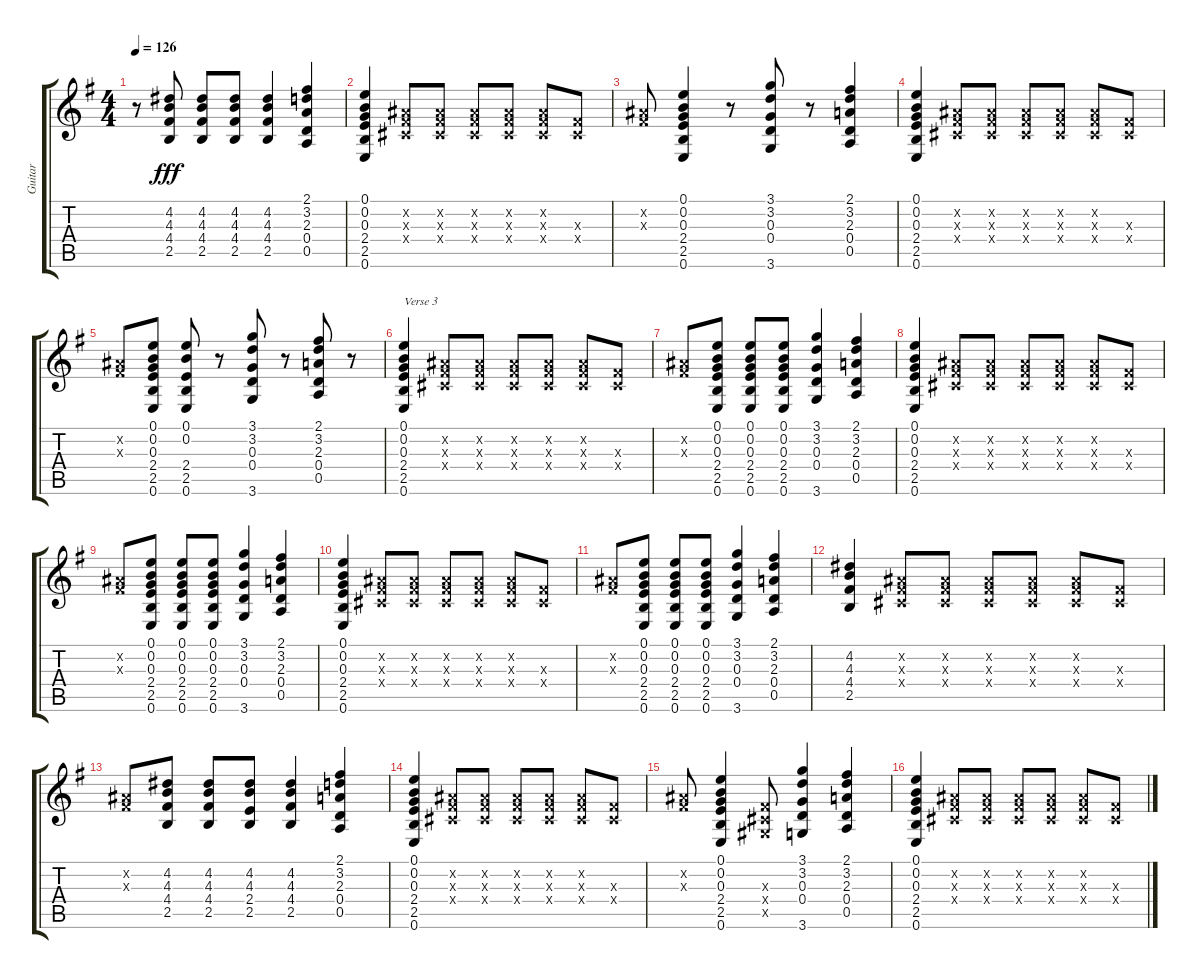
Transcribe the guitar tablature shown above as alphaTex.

\track ("Guitar" "Guitar") {instrument distortionguitar}
\staff {score tabs}
\tuning (E4 B3 G3 D3 A2 E2) {hide}
\ts (4 4)
\tempo 126
\clef g2
\ks g
r.8{dy fff} (4.2 4.3 4.4 2.5).8 (4.2 4.3 4.4 2.5).8 (4.2 4.3 4.4 2.5).8 (4.2 4.3 4.4 2.5).4 (2.1 3.2 2.3 0.4 0.5).4 |
(0.1 0.2 0.3 2.4 2.5 0.6).4 (-1.2{x} -1.3{x} -1.4{x}).8 (-1.2{x} -1.3{x} -1.4{x}).8 (-1.2{x} -1.3{x} -1.4{x}).8 (-1.2{x} -1.3{x} -1.4{x}).8 (-1.2{x} -1.3{x} -1.4{x}).8 (-1.3{x} -1.4{x}).8 |
(-1.2{x} -1.3{x}).8 (0.1 0.2 0.3 2.4 2.5 0.6).4 r.8 (3.1 3.2 0.3 0.4 3.6).8 r.8 (2.1 3.2 2.3 0.4 0.5).4 |
(0.1 0.2 0.3 2.4 2.5 0.6).4 (-1.2{x} -1.3{x} -1.4{x}).8 (-1.2{x} -1.3{x} -1.4{x}).8 (-1.2{x} -1.3{x} -1.4{x}).8 (-1.2{x} -1.3{x} -1.4{x}).8 (-1.2{x} -1.3{x} -1.4{x}).8 (-1.3{x} -1.4{x}).8 |
(-1.2{x} -1.3{x}).8 (0.1 0.2 0.3 2.4 2.5 0.6).8 (0.1 0.2 2.4 2.5 0.6).8 r.8 (3.1 3.2 0.3 0.4 3.6).8 r.8 (2.1 3.2 2.3 0.4 0.5).8 r.8 |
(0.1 0.2 0.3 2.4 2.5 0.6).4{txt "Verse 3"} (-1.2{x} -1.3{x} -1.4{x}).8 (-1.2{x} -1.3{x} -1.4{x}).8 (-1.2{x} -1.3{x} -1.4{x}).8 (-1.2{x} -1.3{x} -1.4{x}).8 (-1.2{x} -1.3{x} -1.4{x}).8 (-1.3{x} -1.4{x}).8 |
(-1.2{x} -1.3{x}).8 (0.1 0.2 0.3 2.4 2.5 0.6).8 (0.1 0.2 0.3 2.4 2.5 0.6).8 (0.1 0.2 0.3 2.4 2.5 0.6).8 (3.1 3.2 0.3 0.4 3.6).4 (2.1 3.2 2.3 0.4 0.5).4 |
(0.1 0.2 0.3 2.4 2.5 0.6).4 (-1.2{x} -1.3{x} -1.4{x}).8 (-1.2{x} -1.3{x} -1.4{x}).8 (-1.2{x} -1.3{x} -1.4{x}).8 (-1.2{x} -1.3{x} -1.4{x}).8 (-1.2{x} -1.3{x} -1.4{x}).8 (-1.3{x} -1.4{x}).8 |
(-1.2{x} -1.3{x}).8 (0.1 0.2 0.3 2.4 2.5 0.6).8 (0.1 0.2 0.3 2.4 2.5 0.6).8 (0.1 0.2 0.3 2.4 2.5 0.6).8 (3.1 3.2 0.3 0.4 3.6).4 (2.1 3.2 2.3 0.4 0.5).4 |
(0.1 0.2 0.3 2.4 2.5 0.6).4 (-1.2{x} -1.3{x} -1.4{x}).8 (-1.2{x} -1.3{x} -1.4{x}).8 (-1.2{x} -1.3{x} -1.4{x}).8 (-1.2{x} -1.3{x} -1.4{x}).8 (-1.2{x} -1.3{x} -1.4{x}).8 (-1.3{x} -1.4{x}).8 |
(-1.2{x} -1.3{x}).8 (0.1 0.2 0.3 2.4 2.5 0.6).8 (0.1 0.2 0.3 2.4 2.5 0.6).8 (0.1 0.2 0.3 2.4 2.5 0.6).8 (3.1 3.2 0.3 0.4 3.6).4 (2.1 3.2 2.3 0.4 0.5).4 |
(4.2 4.3 4.4 2.5).4 (-1.2{x} -1.3{x} -1.4{x}).8 (-1.2{x} -1.3{x} -1.4{x}).8 (-1.2{x} -1.3{x} -1.4{x}).8 (-1.2{x} -1.3{x} -1.4{x}).8 (-1.2{x} -1.3{x} -1.4{x}).8 (-1.3{x} -1.4{x}).8 |
(-1.2{x} -1.3{x}).8 (4.2 4.3 4.4 2.5).8 (4.2 4.3 4.4 2.5).8 (4.2 4.3 2.4 2.5).8 (4.2 4.3 4.4 2.5).4 (2.1 3.2 2.3 0.4 0.5).4 |
(0.1 0.2 0.3 2.4 2.5 0.6).4 (-1.2{x} -1.3{x} -1.4{x}).8 (-1.2{x} -1.3{x} -1.4{x}).8 (-1.2{x} -1.3{x} -1.4{x}).8 (-1.2{x} -1.3{x} -1.4{x}).8 (-1.2{x} -1.3{x} -1.4{x}).8 (-1.3{x} -1.4{x}).8 |
(-1.2{x} -1.3{x}).8 (0.1 0.2 0.3 2.4 2.5 0.6).4 (-1.3{x} -1.4{x} -1.5{x}).8 (3.1 3.2 0.3 0.4 3.6).4 (2.1 3.2 2.3 0.4 0.5).4 |
(0.1 0.2 0.3 2.4 2.5 0.6).4 (-1.2{x} -1.3{x} -1.4{x}).8 (-1.2{x} -1.3{x} -1.4{x}).8 (-1.2{x} -1.3{x} -1.4{x}).8 (-1.2{x} -1.3{x} -1.4{x}).8 (-1.2{x} -1.3{x} -1.4{x}).8 (-1.3{x} -1.4{x}).8
